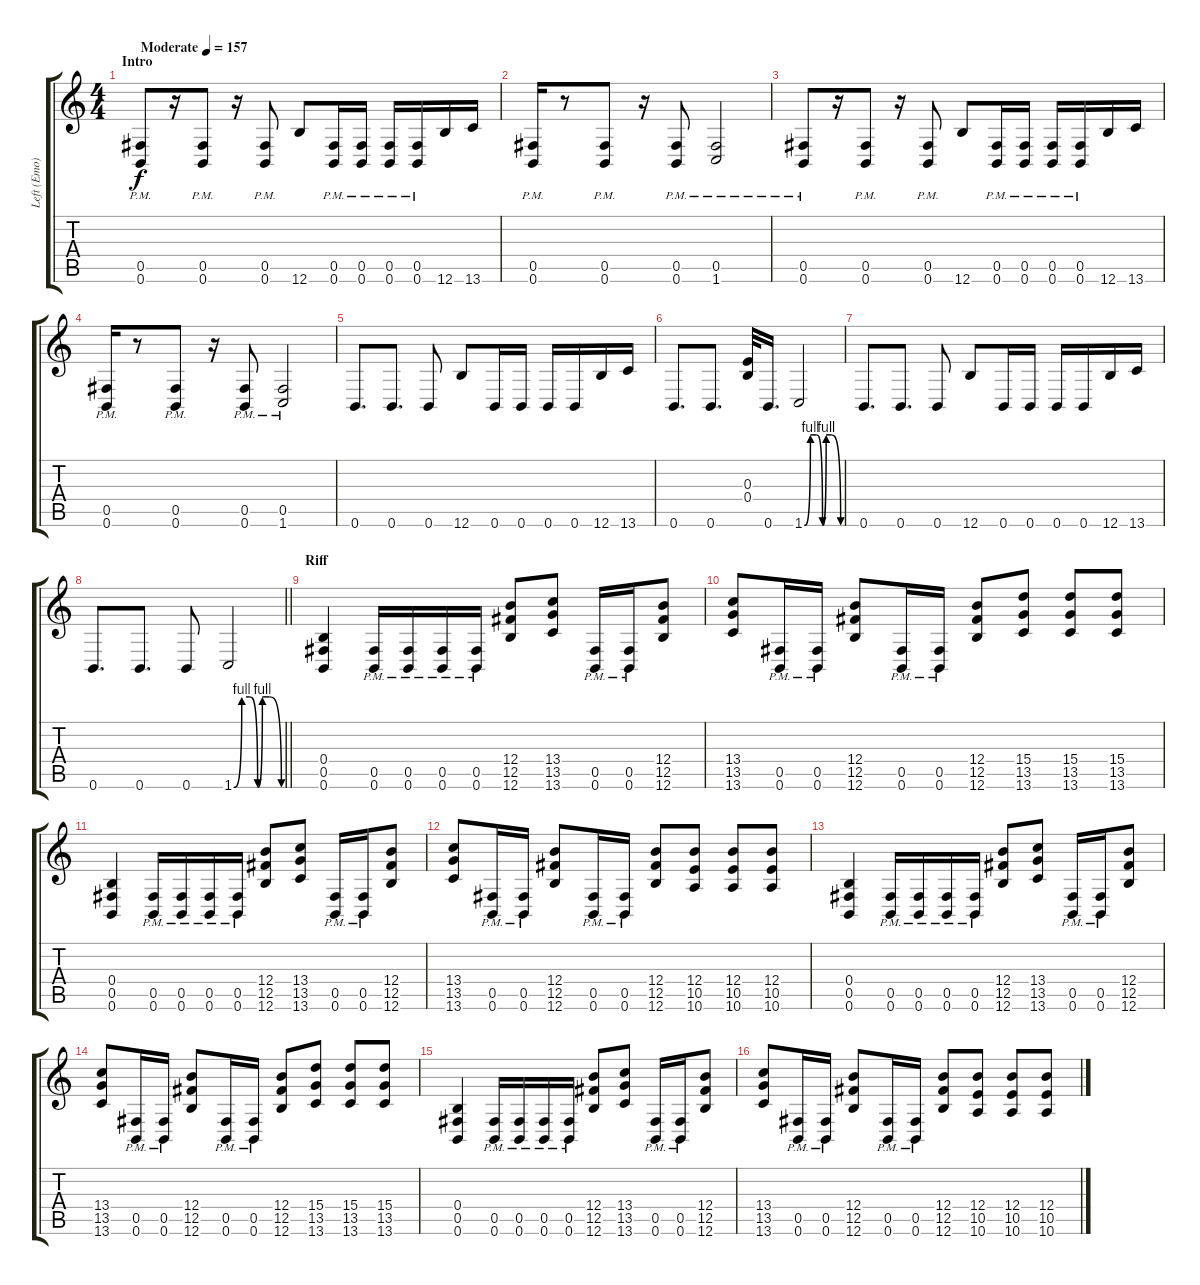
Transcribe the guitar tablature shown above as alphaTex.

\track ("Left (Emo)" "Left (Emo)") {instrument distortionguitar}
\staff {score tabs}
\tuning (Db4 Ab3 E3 B2 Gb2 B1) {hide}
\ts (4 4)
\section ("" "Intro")
\tempo (157 "Moderate")
\clef g2
\ks c
(0.5 0.6{pm}).8{dy f instrument distortionguitar} r.16 (0.5 0.6{pm}).8 r.16 (0.5 0.6{pm}).8 12.6.8 (0.5 0.6{pm}).16 (0.5 0.6{pm}).16 (0.5 0.6{pm}).16 (0.5 0.6{pm}).16 12.6.16 13.6.16 |
(0.5 0.6{pm}).16 r.8 (0.5 0.6{pm}).8 r.16 (0.5 0.6{pm}).8 (0.5 1.6{pm}).2 |
(0.5 0.6{pm}).8 r.16 (0.5 0.6{pm}).8 r.16 (0.5 0.6{pm}).8 12.6.8 (0.5 0.6{pm}).16 (0.5 0.6{pm}).16 (0.5 0.6{pm}).16 (0.5 0.6{pm}).16 12.6.16 13.6.16 |
(0.5 0.6{pm}).16 r.8 (0.5 0.6{pm}).8 r.16 (0.5 0.6{pm}).8 (0.5 1.6{pm}).2 |
0.6.8{d} 0.6.8{d} 0.6.8 12.6.8 0.6.16 0.6.16 0.6.16 0.6.16 12.6.16 13.6.16 |
0.6.8{d} 0.6.8{d} (0.3 0.4).32 0.6.16{d} 1.6{be (custom 0 0 10 4 20 4 30 0 36 4 44 4 60 0)}.2 |
0.6.8{d} 0.6.8{d} 0.6.8 12.6.8 0.6.16 0.6.16 0.6.16 0.6.16 12.6.16 13.6.16 |
\barLineRight lightlight
0.6.8{d} 0.6.8{d} 0.6.8 1.6{be (custom 0 0 10 4 20 4 30 0 36 4 45 4 60 0)}.2 |
\section ("" "Riff")
(0.4 0.5 0.6).4 (0.5 0.6{pm}).16 (0.5 0.6{pm}).16 (0.5 0.6{pm}).16 (0.5 0.6{pm}).16 (12.4 12.5 12.6).8 (13.4 13.5 13.6).8 (0.5 0.6{pm}).16 (0.5 0.6{pm}).16 (12.4 12.5 12.6).8 |
(13.4 13.5 13.6).8 (0.5 0.6{pm}).16 (0.5 0.6{pm}).16 (12.4 12.5 12.6).8 (0.5 0.6{pm}).16 (0.5 0.6{pm}).16 (12.4 12.5 12.6).8 (15.4 13.5 13.6).8 (15.4 13.5 13.6).8 (15.4 13.5 13.6).8 |
(0.4 0.5 0.6).4 (0.5 0.6{pm}).16 (0.5 0.6{pm}).16 (0.5 0.6{pm}).16 (0.5 0.6{pm}).16 (12.4 12.5 12.6).8 (13.4 13.5 13.6).8 (0.5 0.6{pm}).16 (0.5 0.6{pm}).16 (12.4 12.5 12.6).8 |
(13.4 13.5 13.6).8 (0.5 0.6{pm}).16 (0.5 0.6{pm}).16 (12.4 12.5 12.6).8 (0.5 0.6{pm}).16 (0.5 0.6{pm}).16 (12.4 12.5 12.6).8 (12.4 10.5 10.6).8 (12.4 10.5 10.6).8 (12.4 10.5 10.6).8 |
(0.4 0.5 0.6).4 (0.5 0.6{pm}).16 (0.5 0.6{pm}).16 (0.5 0.6{pm}).16 (0.5 0.6{pm}).16 (12.4 12.5 12.6).8 (13.4 13.5 13.6).8 (0.5 0.6{pm}).16 (0.5 0.6{pm}).16 (12.4 12.5 12.6).8 |
(13.4 13.5 13.6).8 (0.5 0.6{pm}).16 (0.5 0.6{pm}).16 (12.4 12.5 12.6).8 (0.5 0.6{pm}).16 (0.5 0.6{pm}).16 (12.4 12.5 12.6).8 (15.4 13.5 13.6).8 (15.4 13.5 13.6).8 (15.4 13.5 13.6).8 |
(0.4 0.5 0.6).4 (0.5 0.6{pm}).16 (0.5 0.6{pm}).16 (0.5 0.6{pm}).16 (0.5 0.6{pm}).16 (12.4 12.5 12.6).8 (13.4 13.5 13.6).8 (0.5 0.6{pm}).16 (0.5 0.6{pm}).16 (12.4 12.5 12.6).8 |
(13.4 13.5 13.6).8 (0.5 0.6{pm}).16 (0.5 0.6{pm}).16 (12.4 12.5 12.6).8 (0.5 0.6{pm}).16 (0.5 0.6{pm}).16 (12.4 12.5 12.6).8 (12.4 10.5 10.6).8 (12.4 10.5 10.6).8 (12.4 10.5 10.6).8
